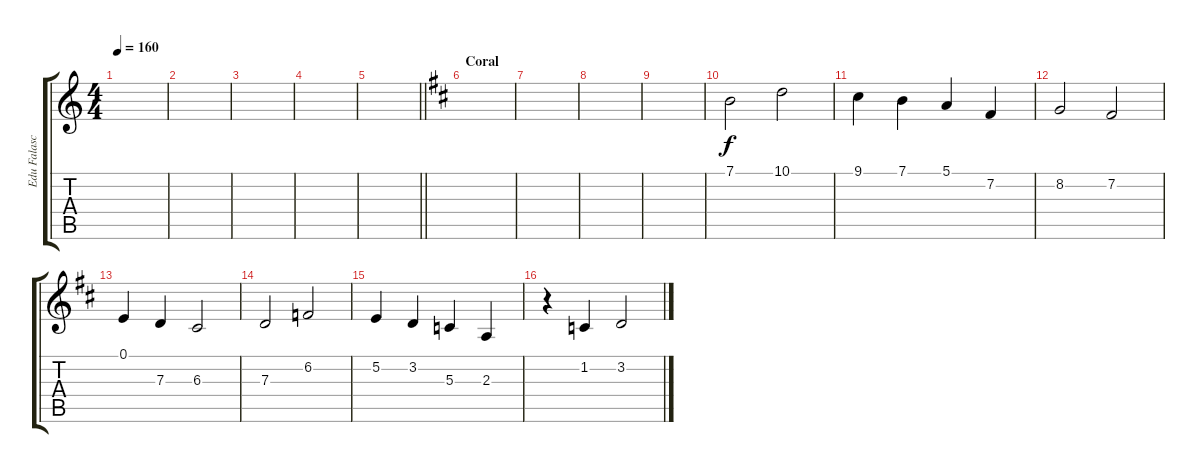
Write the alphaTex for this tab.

\track ("Edu Falaschi" "Edu Falasc") {instrument violin}
\staff {score tabs}
\tuning (E4 B3 G3 D3 A2 E2) {hide}
\ts (4 4)
\tempo 160
\clef g2
\ks c
|
|
|
|
\barLineRight lightlight
|
\section ("" "Coral")
\ks d
|
|
|
|
7.1.2 10.1.2 |
9.1.4 7.1.4 5.1.4 7.2.4 |
8.2.2 7.2.2 |
0.1.4 7.3.4 6.3.2 |
7.3.2 6.2.2 |
5.2.4 3.2.4 5.3.4 2.3.4 |
r.4 1.2.4 3.2.2
